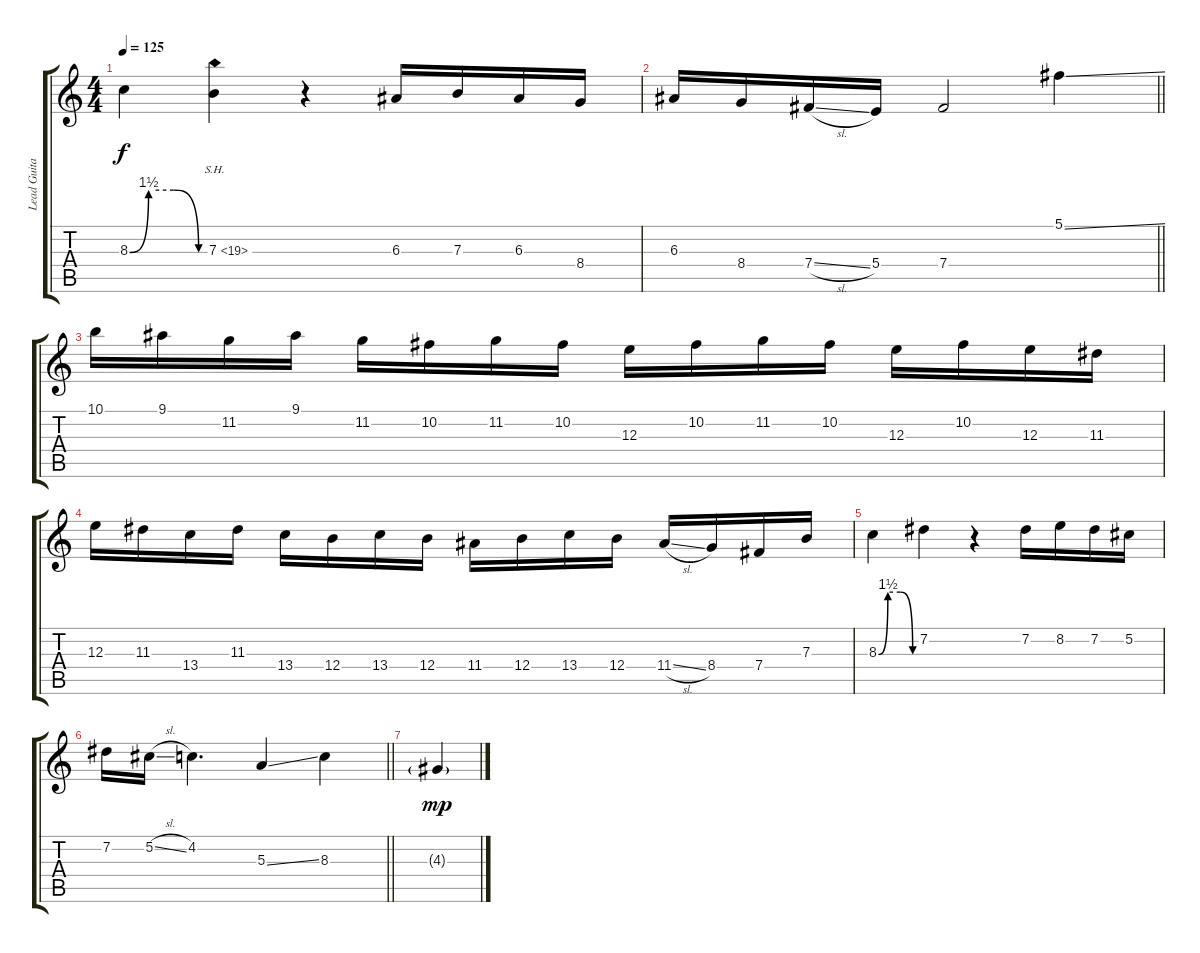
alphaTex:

\track ("Lead Guitar" "Lead Guita") {instrument distortionguitar}
\staff {score tabs}
\tuning (Db4 Ab3 E3 B2 Gb2 B1) {hide}
\ts (4 4)
\tempo 125
\clef g2
\ks c
8.3{be (custom 0 0 15 6 35 6 55 0 60 0)}.4{dy f} 7.3{sh 12}.4 r.4 6.3.16 7.3.16 6.3.16 8.4.16 |
\barLineRight lightlight
6.3.16 8.4.16 7.4{sl}.16 5.4.16 7.4.2 5.1{ss}.4 |
10.1.16 9.1.16 11.2.16 9.1.16 11.2.16 10.2.16 11.2.16 10.2.16 12.3.16 10.2.16 11.2.16 10.2.16 12.3.16 10.2.16 12.3.16 11.3.16 |
12.3.16 11.3.16 13.4.16 11.3.16 13.4.16 12.4.16 13.4.16 12.4.16 11.4.16 12.4.16 13.4.16 12.4.16 11.4{sl}.16 8.4.16 7.4.16 7.3.16 |
8.3{be (custom 0 0 15 6 35 6 55 0 60 0)}.4 7.2.4 r.4 7.2.16 8.2.16 7.2.16 5.2.16 |
\barLineRight lightlight
7.2.16 5.2{sl}.16 4.2.4{d} 5.3{ss}.4 8.3.4 |
4.3{g}.4{dy mp}
